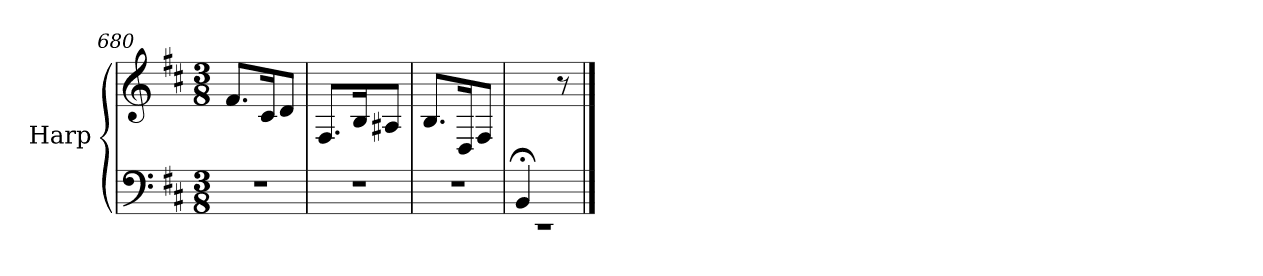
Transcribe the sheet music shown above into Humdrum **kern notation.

**kern	**kern
*part1	*part1
*staff2	*staff1
*I"Harp	*
*I'Hp	*
*clefF4	*clefG2
*k[f#c#]	*k[f#c#]
*M3/8	*M3/8
=680	=680
4.r	8.f#/L
.	16c#/K
.	8d/J
=681	=681
4.r	8.F#/L
.	16B/K
.	8A#X/J
!!LO:LB:g=z
=682	=682
4.r	8.B/L
.	16D/K
.	8F#/J
=683	=683
*^	*
4BB;</	4.r	4ryy
8ryy	.	8r
*v	*v	*
==	==
*-	*-
